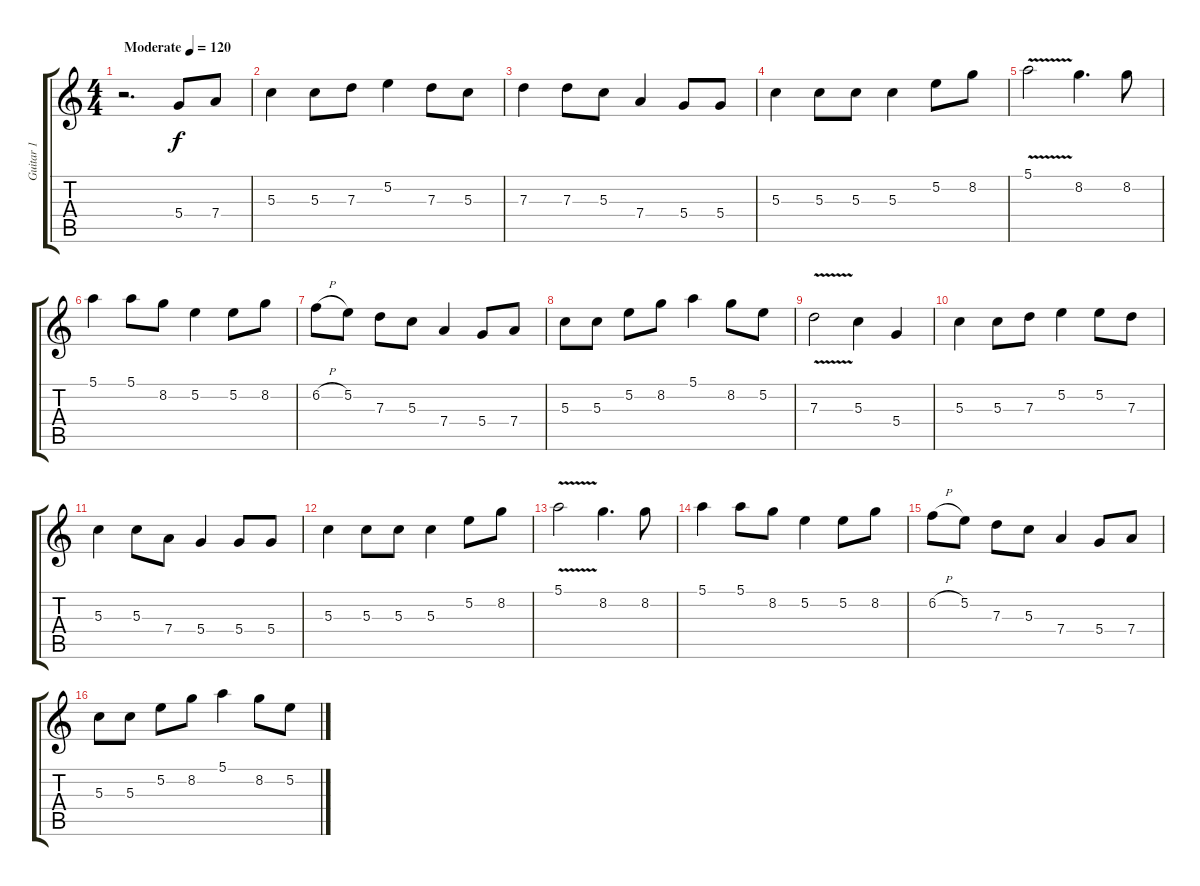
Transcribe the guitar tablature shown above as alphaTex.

\track ("Guitar 1" "Guitar 1") {instrument electricguitarjazz}
\staff {score tabs}
\tuning (E4 B3 G3 D3 A2 E2) {hide}
\ts (4 4)
\tempo (120 "Moderate")
\clef g2
\ks c
r.2{d dy f instrument electricguitarjazz} 5.4.8 7.4.8 |
5.3.4 5.3.8 7.3.8 5.2.4 7.3.8 5.3.8 |
7.3.4 7.3.8 5.3.8 7.4.4 5.4.8 5.4.8 |
5.3.4 5.3.8 5.3.8 5.3.4 5.2.8 8.2.8 |
5.1{v}.2 8.2.4{d} 8.2.8 |
5.1.4 5.1.8 8.2.8 5.2.4 5.2.8 8.2.8 |
6.2{h}.8 5.2.8 7.3.8 5.3.8 7.4.4 5.4.8 7.4.8 |
5.3.8 5.3.8 5.2.8 8.2.8 5.1.4 8.2.8 5.2.8 |
7.3{v}.2 5.3.4 5.4.4 |
5.3.4 5.3.8 7.3.8 5.2.4 5.2.8 7.3.8 |
5.3.4 5.3.8 7.4.8 5.4.4 5.4.8 5.4.8 |
5.3.4 5.3.8 5.3.8 5.3.4 5.2.8 8.2.8 |
5.1{v}.2 8.2.4{d} 8.2.8 |
5.1.4 5.1.8 8.2.8 5.2.4 5.2.8 8.2.8 |
6.2{h}.8 5.2.8 7.3.8 5.3.8 7.4.4 5.4.8 7.4.8 |
5.3.8 5.3.8 5.2.8 8.2.8 5.1.4 8.2.8 5.2.8
